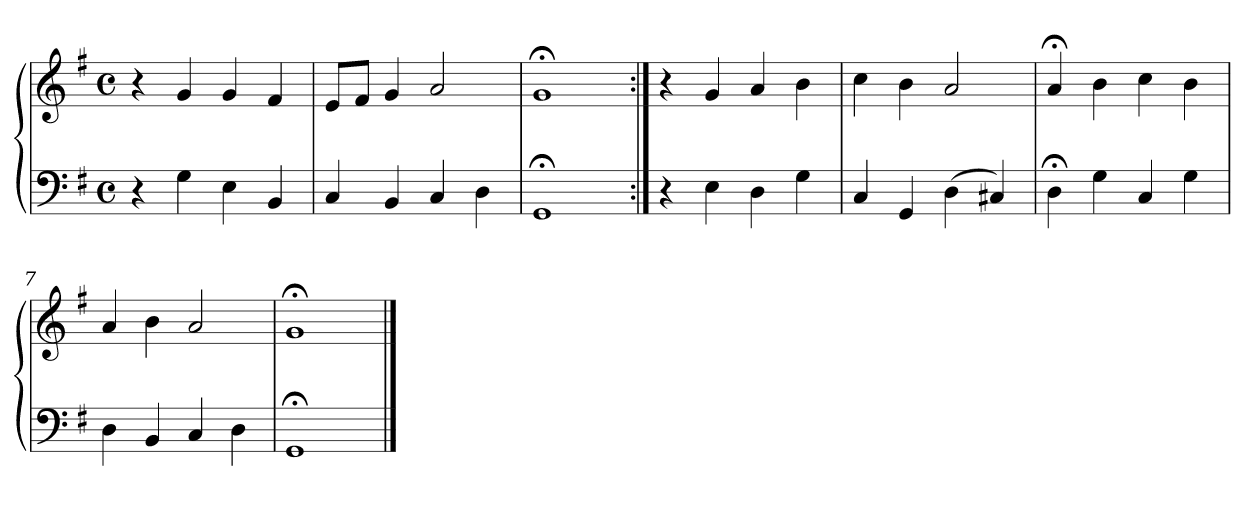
**kern	**kern
*part1	*part1
*staff2	*staff1
*clefF4	*clefG2
*k[f#]	*k[f#]
*M4/4	*M4/4
*met(c)	*met(c)
=1	=1
4r	4r
4G	4g
4E	4g
4BB	4f#
=2	=2
4C	8eL
.	8f#J
4BB	4g
4C	2a
4D	.
=3	=3
1GG;<	1g;<
=4:|!	=4:|!
4r	4r
4E	4g
4D	4a
4G	4b
=5	=5
4C	4cc
4GG	4b
(4D	2a
4C#X)	.
=6	=6
4D;<	4a;<
4G	4b
4C	4cc
4G	4b
=7	=7
4D	4a
4BB	4b
4C	2a
4D	.
!!LO:LB:g=z
=8	=8
1GG;<	1g;<
==	==
*-	*-
